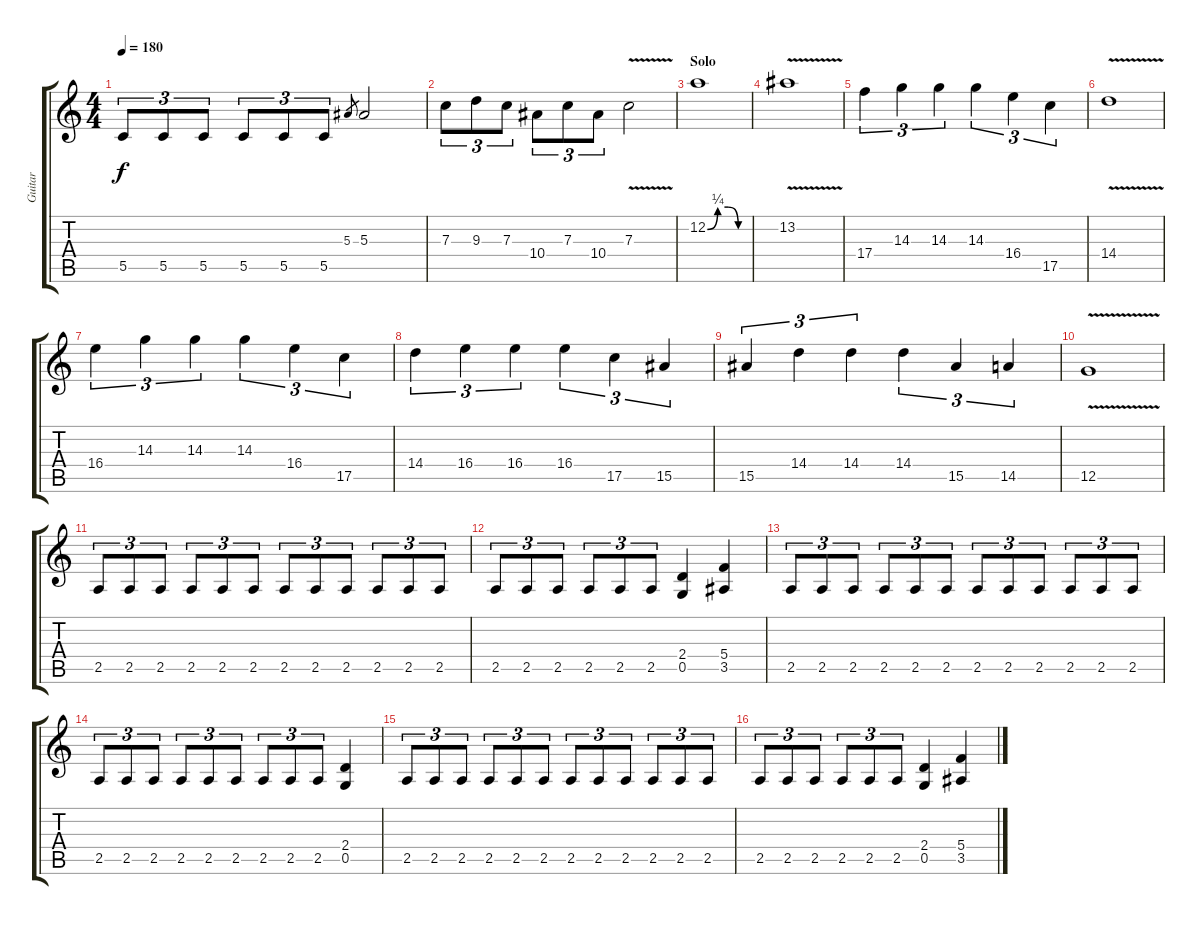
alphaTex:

\track ("Guitar" "Guitar") {instrument distortionguitar}
\staff {score tabs}
\tuning (D4 A3 F3 C3 G2 D2) {hide}
\ts (4 4)
\tempo 180
\clef g2
\ks c
5.5.8{tu (3 2) dy f} 5.5.8{tu (3 2)} 5.5.8{tu (3 2)} 5.5.8{tu (3 2)} 5.5.8{tu (3 2)} 5.5.8{tu (3 2)} 5.3.8{gr} 5.3.2 |
7.3.8{tu (3 2)} 9.3.8{tu (3 2)} 7.3.8{tu (3 2)} 10.4.8{tu (3 2)} 7.3.8{tu (3 2)} 10.4.8{tu (3 2)} 7.3{v}.2 |
\section ("" "Solo")
12.2{be (custom 0 0 15 1 30 1 45 0 60 0)}.1 |
13.2{v}.1 |
17.4.4{tu (3 2)} 14.3.4{tu (3 2)} 14.3.4{tu (3 2)} 14.3.4{tu (3 2)} 16.4.4{tu (3 2)} 17.5.4{tu (3 2)} |
14.4{v}.1 |
16.4.4{tu (3 2)} 14.3.4{tu (3 2)} 14.3.4{tu (3 2)} 14.3.4{tu (3 2)} 16.4.4{tu (3 2)} 17.5.4{tu (3 2)} |
14.4.4{tu (3 2)} 16.4.4{tu (3 2)} 16.4.4{tu (3 2)} 16.4.4{tu (3 2)} 17.5.4{tu (3 2)} 15.5.4{tu (3 2)} |
15.5.4{tu (3 2)} 14.4.4{tu (3 2)} 14.4.4{tu (3 2)} 14.4.4{tu (3 2)} 15.5.4{tu (3 2)} 14.5.4{tu (3 2)} |
12.5{v}.1 |
2.5.8{tu (3 2)} 2.5.8{tu (3 2)} 2.5.8{tu (3 2)} 2.5.8{tu (3 2)} 2.5.8{tu (3 2)} 2.5.8{tu (3 2)} 2.5.8{tu (3 2)} 2.5.8{tu (3 2)} 2.5.8{tu (3 2)} 2.5.8{tu (3 2)} 2.5.8{tu (3 2)} 2.5.8{tu (3 2)} |
2.5.8{tu (3 2)} 2.5.8{tu (3 2)} 2.5.8{tu (3 2)} 2.5.8{tu (3 2)} 2.5.8{tu (3 2)} 2.5.8{tu (3 2)} (2.4 0.5).4 (5.4 3.5).4 |
2.5.8{tu (3 2)} 2.5.8{tu (3 2)} 2.5.8{tu (3 2)} 2.5.8{tu (3 2)} 2.5.8{tu (3 2)} 2.5.8{tu (3 2)} 2.5.8{tu (3 2)} 2.5.8{tu (3 2)} 2.5.8{tu (3 2)} 2.5.8{tu (3 2)} 2.5.8{tu (3 2)} 2.5.8{tu (3 2)} |
2.5.8{tu (3 2)} 2.5.8{tu (3 2)} 2.5.8{tu (3 2)} 2.5.8{tu (3 2)} 2.5.8{tu (3 2)} 2.5.8{tu (3 2)} 2.5.8{tu (3 2)} 2.5.8{tu (3 2)} 2.5.8{tu (3 2)} (2.4 0.5).4 |
2.5.8{tu (3 2)} 2.5.8{tu (3 2)} 2.5.8{tu (3 2)} 2.5.8{tu (3 2)} 2.5.8{tu (3 2)} 2.5.8{tu (3 2)} 2.5.8{tu (3 2)} 2.5.8{tu (3 2)} 2.5.8{tu (3 2)} 2.5.8{tu (3 2)} 2.5.8{tu (3 2)} 2.5.8{tu (3 2)} |
2.5.8{tu (3 2)} 2.5.8{tu (3 2)} 2.5.8{tu (3 2)} 2.5.8{tu (3 2)} 2.5.8{tu (3 2)} 2.5.8{tu (3 2)} (2.4 0.5).4 (5.4 3.5).4
